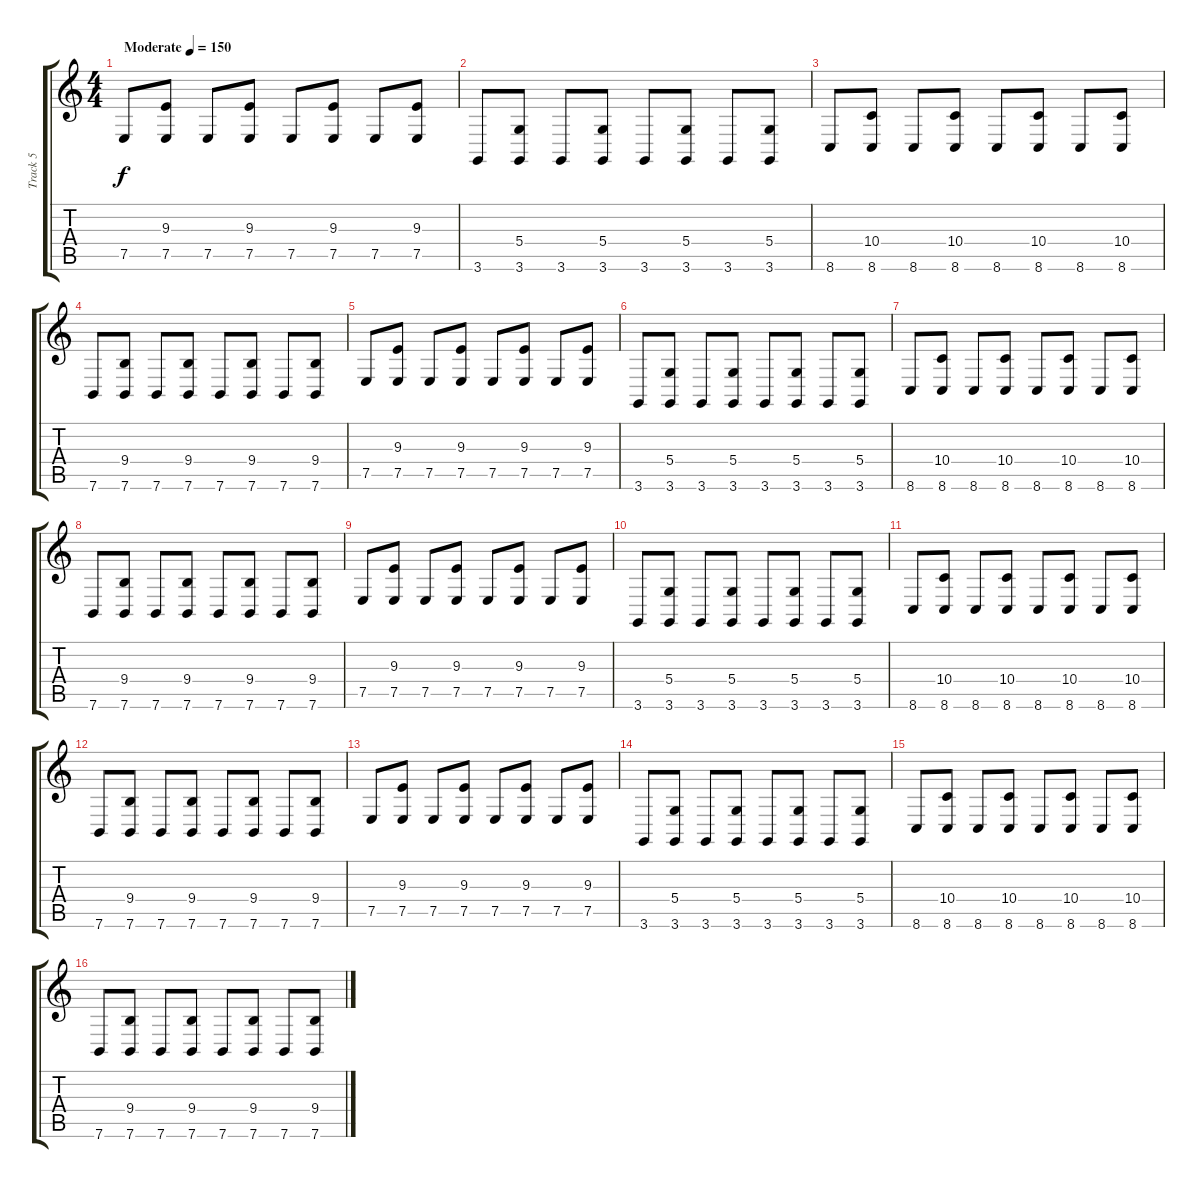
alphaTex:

\track ("Track 5" "Track 5") {instrument lead2sawtooth}
\staff {score tabs}
\tuning (E4 B3 G3 D3 A2 E2) {hide}
\ts (4 4)
\tempo (150 "Moderate")
\clef g2
\ks c
7.5.8{dy f instrument lead2sawtooth} (9.3 7.5).8 7.5.8 (9.3 7.5).8 7.5.8 (9.3 7.5).8 7.5.8 (9.3 7.5).8 |
3.6.8 (5.4 3.6).8 3.6.8 (5.4 3.6).8 3.6.8 (5.4 3.6).8 3.6.8 (5.4 3.6).8 |
8.6.8 (10.4 8.6).8 8.6.8 (10.4 8.6).8 8.6.8 (10.4 8.6).8 8.6.8 (10.4 8.6).8 |
7.6.8 (9.4 7.6).8 7.6.8 (9.4 7.6).8 7.6.8 (9.4 7.6).8 7.6.8 (9.4 7.6).8 |
7.5.8 (9.3 7.5).8 7.5.8 (9.3 7.5).8 7.5.8 (9.3 7.5).8 7.5.8 (9.3 7.5).8 |
3.6.8 (5.4 3.6).8 3.6.8 (5.4 3.6).8 3.6.8 (5.4 3.6).8 3.6.8 (5.4 3.6).8 |
8.6.8 (10.4 8.6).8 8.6.8 (10.4 8.6).8 8.6.8 (10.4 8.6).8 8.6.8 (10.4 8.6).8 |
7.6.8 (9.4 7.6).8 7.6.8 (9.4 7.6).8 7.6.8 (9.4 7.6).8 7.6.8 (9.4 7.6).8 |
7.5.8 (9.3 7.5).8 7.5.8 (9.3 7.5).8 7.5.8 (9.3 7.5).8 7.5.8 (9.3 7.5).8 |
3.6.8 (5.4 3.6).8 3.6.8 (5.4 3.6).8 3.6.8 (5.4 3.6).8 3.6.8 (5.4 3.6).8 |
8.6.8 (10.4 8.6).8 8.6.8 (10.4 8.6).8 8.6.8 (10.4 8.6).8 8.6.8 (10.4 8.6).8 |
7.6.8 (9.4 7.6).8 7.6.8 (9.4 7.6).8 7.6.8 (9.4 7.6).8 7.6.8 (9.4 7.6).8 |
7.5.8 (9.3 7.5).8 7.5.8 (9.3 7.5).8 7.5.8 (9.3 7.5).8 7.5.8 (9.3 7.5).8 |
3.6.8 (5.4 3.6).8 3.6.8 (5.4 3.6).8 3.6.8 (5.4 3.6).8 3.6.8 (5.4 3.6).8 |
8.6.8 (10.4 8.6).8 8.6.8 (10.4 8.6).8 8.6.8 (10.4 8.6).8 8.6.8 (10.4 8.6).8 |
7.6.8 (9.4 7.6).8 7.6.8 (9.4 7.6).8 7.6.8 (9.4 7.6).8 7.6.8 (9.4 7.6).8
